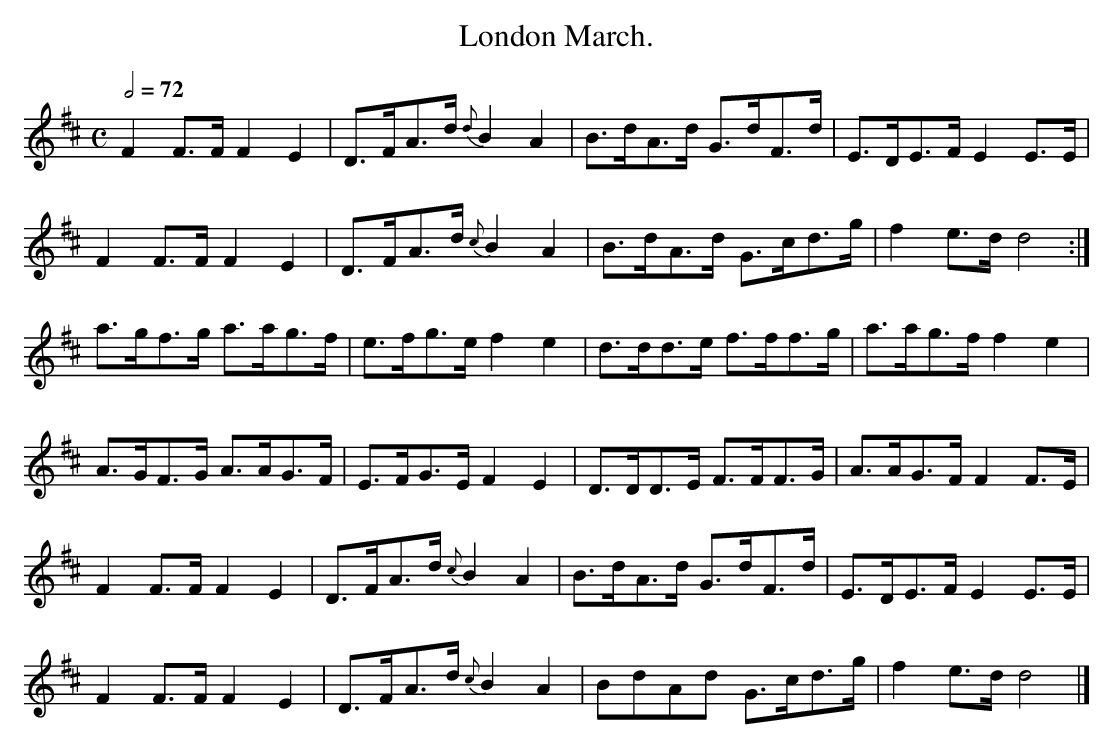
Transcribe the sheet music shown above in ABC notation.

X:1
T:London March.
M:C
L:1/8
Q:1/2=72
K:D
F2 F>F F2 E2 |D>FA>d {d}B2A2|B>dA>d G>dF>d|E>DE>F E2E>E|
F2 F>F F2 E2 |D>FA>d {c}B2A2|B>dA>d G>cd>g|f2 e>d d4  :|
a>gf>g a>ag>f|e>fg>e    f2e2|d>dd>e f>ff>g|a>ag>f f2e2 |
A>GF>G A>AG>F|E>FG>E    F2E2|D>DD>E F>FF>G|A>AG>F F2F>E|
F2 F>F F2 E2 |D>FA>d {c}B2A2|B>dA>d G>dF>d|E>DE>F E2E>E|
F2 F>F F2 E2 |D>FA>d {c}B2A2|BdAd  G>cd>g|f2 e>d d4  |]
